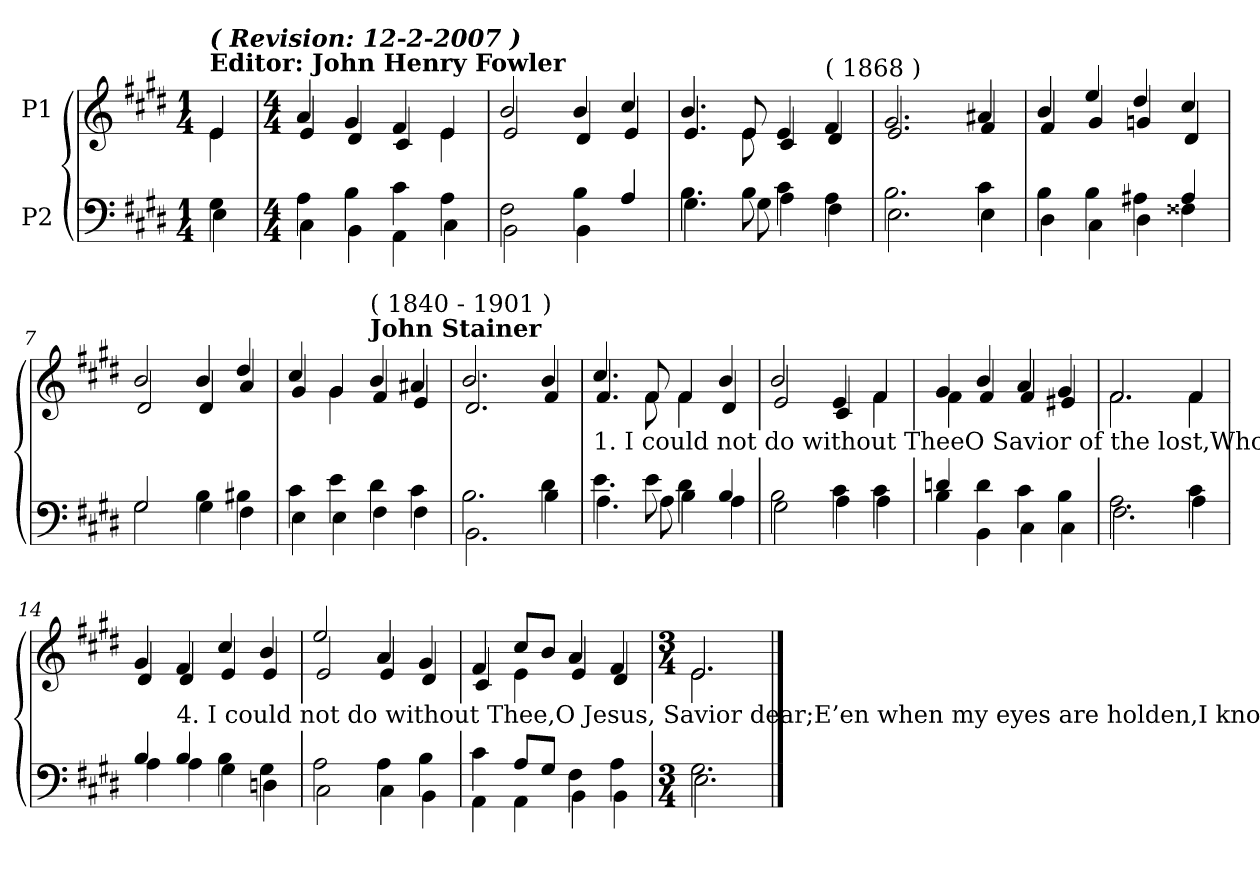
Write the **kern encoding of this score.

**kern	**kern
*part2	*part1
*staff2	*staff1
*I"P2	*I"P1
*clefF4	*clefG2
*k[f#c#g#d#]	*k[f#c#g#d#]
*E:	*E:
*M1/4	*M1/4
*MM117	*MM117
=1	=1
*^	*^
!	!	!LO:TX:a:B:t=Editor&colon; John Henry Fowler	!
!	!	!LO:TX:a:Bi:t=( Revision&colon; 12-2-2007 )	!
4G#\	4E\	4e/	4e\
=2	=2	=2	=2
*M4/4	*	*M4/4	*
4A\	4C#\	4a/	4e/
4B\	4BB\	4g#/	4d#/
4c#\	4AA\	4f#/	4c#/
4A\	4C#\	4e/	4e\
=3	=3	=3	=3
2F#\	2BB\	2b/	2e/
4B\	4BB\	4b/	4d#/
4A/	4A/	4cc#/	4e/
=4	=4	=4	=4
4.B\	4.G#\	4.b/	4.e/
8B\	8G#\	8e/	8e\
4c#\	4A\	4e/	4c#/
!	!	!LO:TX:a:t=( 1868 )	!
4A\	4F#\	4f#/	4d#/
=5	=5	=5	=5
2.B\	2.E\	2.g#/	2.e/
4c#\	4E\	4a#X/	4f#/
=6	=6	=6	=6
4B\	4D#\	4b/	4f#/
4B\	4C#\	4ee/	4g#/
4A#X\	4D#\	4dd#/	4gn/
4A#/	4F##X\	4cc#/	4d#/
=7	=7	=7	=7
2G#/	2G#\	2b/	2d#/
4B\	4G#\	4b/	4d#/
4B#X\	4F#\	4dd#/	4a/
=8	=8	=8	=8
4c#\	4E\	4cc#/	4g#/
4e\	4E\	4g#/	4g#\
!	!	!LO:TX:a:B:t=John Stainer	!
!	!	!LO:TX:a:t=( 1840 - 1901 )	!
4d#\	4F#\	4b/	4f#/
4c#\	4F#\	4a#X/	4e/
=9	=9	=9	=9
2.B\	2.BB\	2.b/	2.d#/
4d#\	4B\	4b/	4f#/
!!LO:LB:g=z	!!
=10	=10	=10	=10
!LO:TX:a:t=1.  I could not do without TheeO Savior of the lost,Whose precious blood redeemed meAt such tremendous cost.Thy righteousness, thy pardonThy precious blood, must beMy only hope and comfort,My glory and my plea.2.  I could not do without Thee,I cannot stand alone,I have no strength or goodness,No wisdom of my own;But Thou, beloved Savior,Art all in all to me,And weakness will be powerIf leaning hard on Thee.3.  I could not do without Thee,For, oh, the way is long,And I am often weary,And sigh replaces song&colon;How could I do without Thee?I do not know the way;Thou knowest, and Thou leadest,And wilt not let me stray.	!	!	!
4.e\	4.A\	4.cc#/	4.f#/
8e\	8A\	8f#/	8f#\
4d#\	4B\	4f#/	4f#\
4B/	4A\	4b/	4d#/
=11	=11	=11	=11
2B\	2G#\	2b/	2e/
4c#\	4A\	4e/	4c#/
4c#\	4A\	4f#/	4f#\
=12	=12	=12	=12
4dn/	4B\	4g#/	4f#\
4d\	4BB\	4b/	4f#/
4c#\	4C#\	4a/	4f#/
4B\	4C#\	4g#/	4e#X/
=13	=13	=13	=13
2.A\	2.F#\	2.f#/	2.f#\
4c#\	4A\	4f#/	4f#\
=14	=14	=14	=14
4B/	4A\	4g#/	4d#/
!LO:TX:a:t=4.  I could not do without Thee,O Jesus, Savior dear;E’en when my eyes are holden,I know that Thou art near.How dreary and how lonelyThis changeful life would be,Without the sweet communion,The secret rest with Thee!5.  I could not do without Thee;No other friend can readThe spirit’s strange deep longings,Interpreting its need;No human heart could enterEach dim recess of mine,And soothe, and hush, and calm it,O blessèd Lord, but Thine.6.  I could not do without Thee,For years are fleeting fast,And soon in solemn onenessThe river must be passed;But Thou wilt never leave me,And though the waves roll high,I know Thou wilt be near me,And whisper, “It is I.”	!	!	!
4B/	4A\	4f#/	4d#/
4B\	4G#\	4cc#/	4e/
4G#\	4Dn\	4b/	4e/
=15	=15	=15	=15
2A\	2C#\	2ee/	2e/
4A\	4C#\	4a/	4e/
4B\	4BB\	4g#/	4d#/
=16	=16	=16	=16
4c#\	4AA\	4f#/	4c#/
8A/L	4AA\	8cc#/L	4e\
8G#/J	.	8b/J	.
4F#\	4BB\	4a/	4e/
4A\	4BB\	4f#/	4d#/
=17	=17	=17	=17
*M3/4	*	*M3/4	*
2.G#\	2.E\	2.e/	2.e\
*v	*v	*	*
*	*v	*v
==	==
*-	*-
